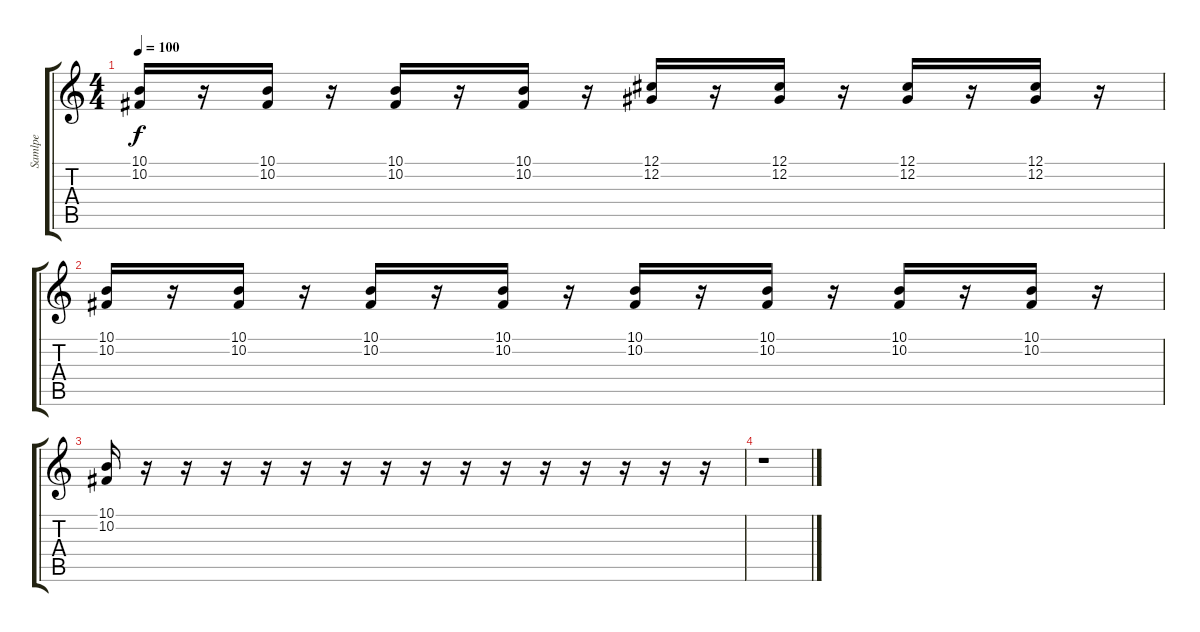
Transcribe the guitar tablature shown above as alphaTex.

\track ("Samlpe" "Samlpe") {instrument lead2sawtooth}
\staff {score tabs}
\tuning (Db4 Ab3 E3 B2 Gb2 B1) {hide}
\ts (4 4)
\tempo 100
\clef g2
\ks c
(10.1 10.2).16{dy f} r.16 (10.1 10.2).16 r.16 (10.1 10.2).16 r.16 (10.1 10.2).16 r.16 (12.1 12.2).16 r.16 (12.1 12.2).16 r.16 (12.1 12.2).16 r.16 (12.1 12.2).16 r.16 |
(10.1 10.2).16 r.16 (10.1 10.2).16 r.16 (10.1 10.2).16 r.16 (10.1 10.2).16 r.16 (10.1 10.2).16 r.16 (10.1 10.2).16 r.16 (10.1 10.2).16 r.16 (10.1 10.2).16 r.16 |
(10.1 10.2).16 r.16 r.16 r.16 r.16 r.16 r.16 r.16 r.16 r.16 r.16 r.16 r.16 r.16 r.16 r.16 |
r.1
